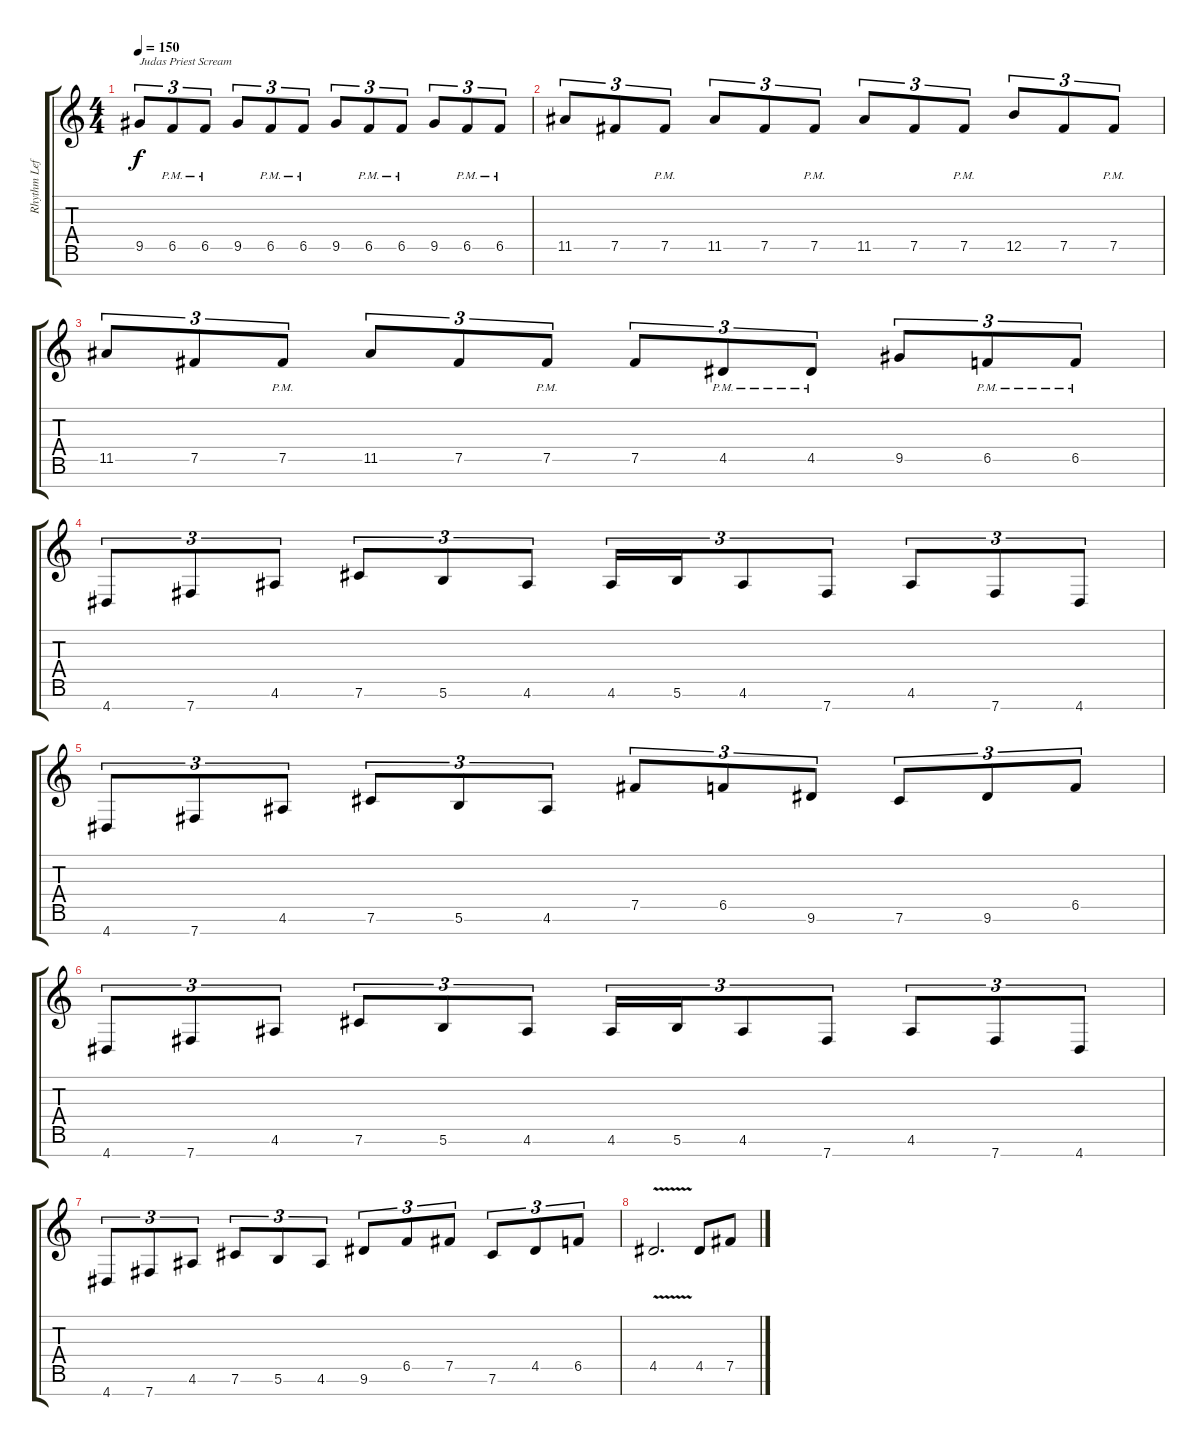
\track ("Rhythm Left" "Rhythm Lef") {instrument distortionguitar}
\staff {score tabs}
\tuning (Gb4 Db4 Ab3 E3 B2 Gb2 B1) {hide}
\ts (4 4)
\tempo 150
\clef g2
\ks c
9.5.8{tu (3 2) txt "Judas Priest Scream" dy f} 6.5{pm}.8{tu (3 2)} 6.5{pm}.8{tu (3 2)} 9.5.8{tu (3 2)} 6.5{pm}.8{tu (3 2)} 6.5{pm}.8{tu (3 2)} 9.5.8{tu (3 2)} 6.5{pm}.8{tu (3 2)} 6.5{pm}.8{tu (3 2)} 9.5.8{tu (3 2)} 6.5{pm}.8{tu (3 2)} 6.5{pm}.8{tu (3 2)} |
11.5.8{tu (3 2)} 7.5.8{tu (3 2)} 7.5{pm}.8{tu (3 2)} 11.5.8{tu (3 2)} 7.5.8{tu (3 2)} 7.5{pm}.8{tu (3 2)} 11.5.8{tu (3 2)} 7.5.8{tu (3 2)} 7.5{pm}.8{tu (3 2)} 12.5.8{tu (3 2)} 7.5.8{tu (3 2)} 7.5{pm}.8{tu (3 2)} |
11.5.8{tu (3 2)} 7.5.8{tu (3 2)} 7.5{pm}.8{tu (3 2)} 11.5.8{tu (3 2)} 7.5.8{tu (3 2)} 7.5{pm}.8{tu (3 2)} 7.5.8{tu (3 2)} 4.5{pm}.8{tu (3 2)} 4.5{pm}.8{tu (3 2)} 9.5.8{tu (3 2)} 6.5{pm}.8{tu (3 2)} 6.5{pm}.8{tu (3 2)} |
4.7.8{tu (3 2)} 7.7.8{tu (3 2)} 4.6.8{tu (3 2)} 7.6.8{tu (3 2)} 5.6.8{tu (3 2)} 4.6.8{tu (3 2)} 4.6.16{tu (3 2)} 5.6.16{tu (3 2)} 4.6.8{tu (3 2)} 7.7.8{tu (3 2)} 4.6.8{tu (3 2)} 7.7.8{tu (3 2)} 4.7.8{tu (3 2)} |
4.7.8{tu (3 2)} 7.7.8{tu (3 2)} 4.6.8{tu (3 2)} 7.6.8{tu (3 2)} 5.6.8{tu (3 2)} 4.6.8{tu (3 2)} 7.5.8{tu (3 2)} 6.5.8{tu (3 2)} 9.6.8{tu (3 2)} 7.6.8{tu (3 2)} 9.6.8{tu (3 2)} 6.5.8{tu (3 2)} |
4.7.8{tu (3 2)} 7.7.8{tu (3 2)} 4.6.8{tu (3 2)} 7.6.8{tu (3 2)} 5.6.8{tu (3 2)} 4.6.8{tu (3 2)} 4.6.16{tu (3 2)} 5.6.16{tu (3 2)} 4.6.8{tu (3 2)} 7.7.8{tu (3 2)} 4.6.8{tu (3 2)} 7.7.8{tu (3 2)} 4.7.8{tu (3 2)} |
4.7.8{tu (3 2)} 7.7.8{tu (3 2)} 4.6.8{tu (3 2)} 7.6.8{tu (3 2)} 5.6.8{tu (3 2)} 4.6.8{tu (3 2)} 9.6.8{tu (3 2)} 6.5.8{tu (3 2)} 7.5.8{tu (3 2)} 7.6.8{tu (3 2)} 4.5.8{tu (3 2)} 6.5.8{tu (3 2)} |
4.5{v}.2{d} 4.5.8 7.5.8
